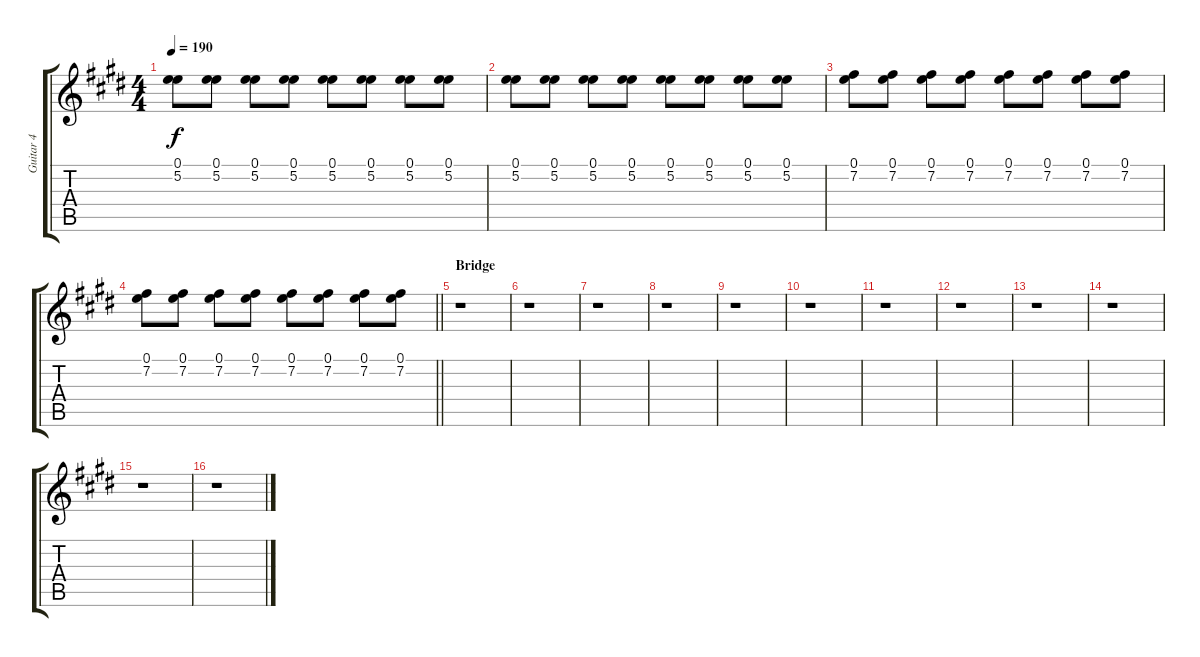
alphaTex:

\track ("Guitar 4" "Guitar 4") {instrument distortionguitar}
\staff {score tabs}
\tuning (E4 B3 G3 D3 A2 E2) {hide}
\ts (4 4)
\tempo 190
\clef g2
\ks e
(0.1 5.2).8{dy f} (0.1 5.2).8 (0.1 5.2).8 (0.1 5.2).8 (0.1 5.2).8 (0.1 5.2).8 (0.1 5.2).8 (0.1 5.2).8 |
(0.1 5.2).8 (0.1 5.2).8 (0.1 5.2).8 (0.1 5.2).8 (0.1 5.2).8 (0.1 5.2).8 (0.1 5.2).8 (0.1 5.2).8 |
(0.1 7.2).8 (0.1 7.2).8 (0.1 7.2).8 (0.1 7.2).8 (0.1 7.2).8 (0.1 7.2).8 (0.1 7.2).8 (0.1 7.2).8 |
\barLineRight lightlight
(0.1 7.2).8 (0.1 7.2).8 (0.1 7.2).8 (0.1 7.2).8 (0.1 7.2).8 (0.1 7.2).8 (0.1 7.2).8 (0.1 7.2).8 |
\section ("" "Bridge")
r.1 |
r.1 |
r.1 |
r.1 |
r.1 |
r.1 |
r.1 |
r.1 |
r.1 |
r.1 |
r.1 |
r.1
